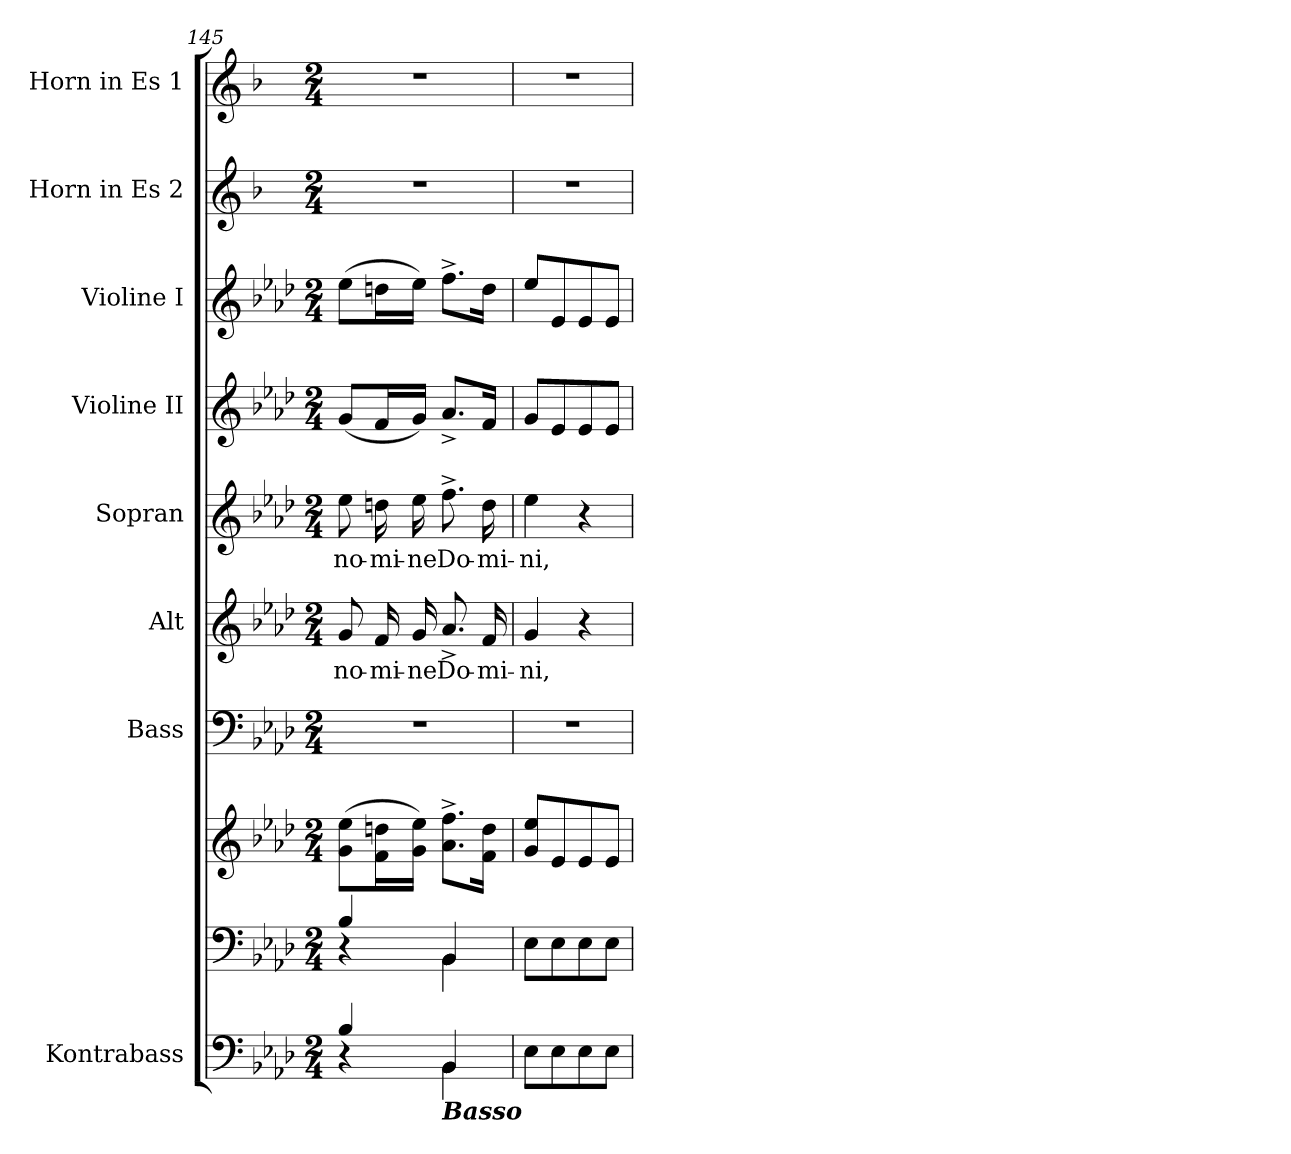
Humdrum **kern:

**kern	**kern	**kern	**kern	**kern	**text	**kern	**text	**kern	**kern	**kern	**kern
*part9	*part8	*part8	*part7	*part6	*part6	*part5	*part5	*part4	*part3	*part2	*part1
*staff10	*staff9	*staff8	*staff7	*staff6	*staff6	*staff5	*staff5	*staff4	*staff3	*staff2	*staff1
*I"Kontrabass	*	*	*I"Bass	*I"Alt	*	*I"Sopran	*	*I"Violine II	*I"Violine I	*I"Horn in Es 2	*I"Horn in Es 1
*I'Kb.	*	*	*I'B.	*I'A.	*	*I'S.	*	*I'Vl. II	*I'Vl. I	*	*
*clefF4	*clefF4	*clefG2	*clefF4	*clefG2	*	*clefG2	*	*clefG2	*clefG2	*clefG2	*clefG2
*ITrd7c12	*	*	*	*	*	*	*	*	*	*ITrd5c9	*ITrd5c9
*k[b-e-a-d-]	*k[b-e-a-d-]	*k[b-e-a-d-]	*k[b-e-a-d-]	*k[b-e-a-d-]	*	*k[b-e-a-d-]	*	*k[b-e-a-d-]	*k[b-e-a-d-]	*k[b-e-a-d-]	*k[b-e-a-d-]
*A-:	*A-:	*A-:	*A-:	*A-:	*	*A-:	*	*A-:	*A-:	*A-:	*A-:
*M2/4	*M2/4	*M2/4	*M2/4	*M2/4	*	*M2/4	*	*M2/4	*M2/4	*M2/4	*M2/4
=145	=145	=145	=145	=145	=145	=145	=145	=145	=145	=145	=145
*^	*^	*	*	*	*	*	*	*	*	*	*
!	!	!	!	!	!	!	!LO:LY:b	!	!LO:LY:b	!	!	!	!
4BB-/	4rC	4B-/	4rC	(>8g\ 8ee-\L	2r	8g/	no-	8ee-\	no-	(<8g/L	(>8ee-\L	2r	2r
!	!	!	!	!	!	!	!LO:LY:b	!	!LO:LY:b	!	!	!	!
.	.	.	.	16f\ 16ddn\L	.	16f/	-mi-	16ddn\	-mi-	16f/L	16ddn\L	.	.
!	!	!	!	!	!	!	!LO:LY:b	!	!LO:LY:b	!	!	!	!
.	.	.	.	16g\ 16ee-\JJ)	.	16g/	-ne	16ee-\	-ne	16g/JJ)	16ee-\JJ)	.	.
!LO:TX:b:Bi:t=Basso	!	!	!	!	!	!	!	!	!	!	!	!	!
!	!	!	!	!	!	!	!LO:LY:b	!	!LO:LY:b	!	!	!	!
4BBB-/	4BBB-\	4BB-/	4BB-\	8.a-\^> 8.ff\^>L	.	8.a-^</	Do-	8.ff^>\	Do-	8.a-^</L	8.ff^>\L	.	.
!	!	!	!	!	!	!	!LO:LY:b	!	!LO:LY:b	!	!	!	!
.	.	.	.	16f\ 16dd\Jk	.	16f/	-mi-	16dd\	-mi-	16f/Jk	16dd\Jk	.	.
*v	*v	*	*	*	*	*	*	*	*	*	*	*	*
*	*v	*v	*	*	*	*	*	*	*	*	*	*
=146	=146	=146	=146	=146	=146	=146	=146	=146	=146	=146	=146
!	!	!	!	!	!LO:LY:b	!	!LO:LY:b	!	!	!	!
8EE-\L	8E-\L	8g/ 8ee-/L	2r	4g/	-ni,	4ee-\	-ni,	8g/L	8ee-/L	2r	2r
8EE-\	8E-\	8e-/	.	.	.	.	.	8e-/	8e-/	.	.
8EE-\	8E-\	8e-/	.	4r	.	4r	.	8e-/	8e-/	.	.
8EE-\J	8E-\J	8e-/J	.	.	.	.	.	8e-/J	8e-/J	.	.
=	=	=	=	=	=	=	=	=	=	=	=
*-	*-	*-	*-	*-	*-	*-	*-	*-	*-	*-	*-
